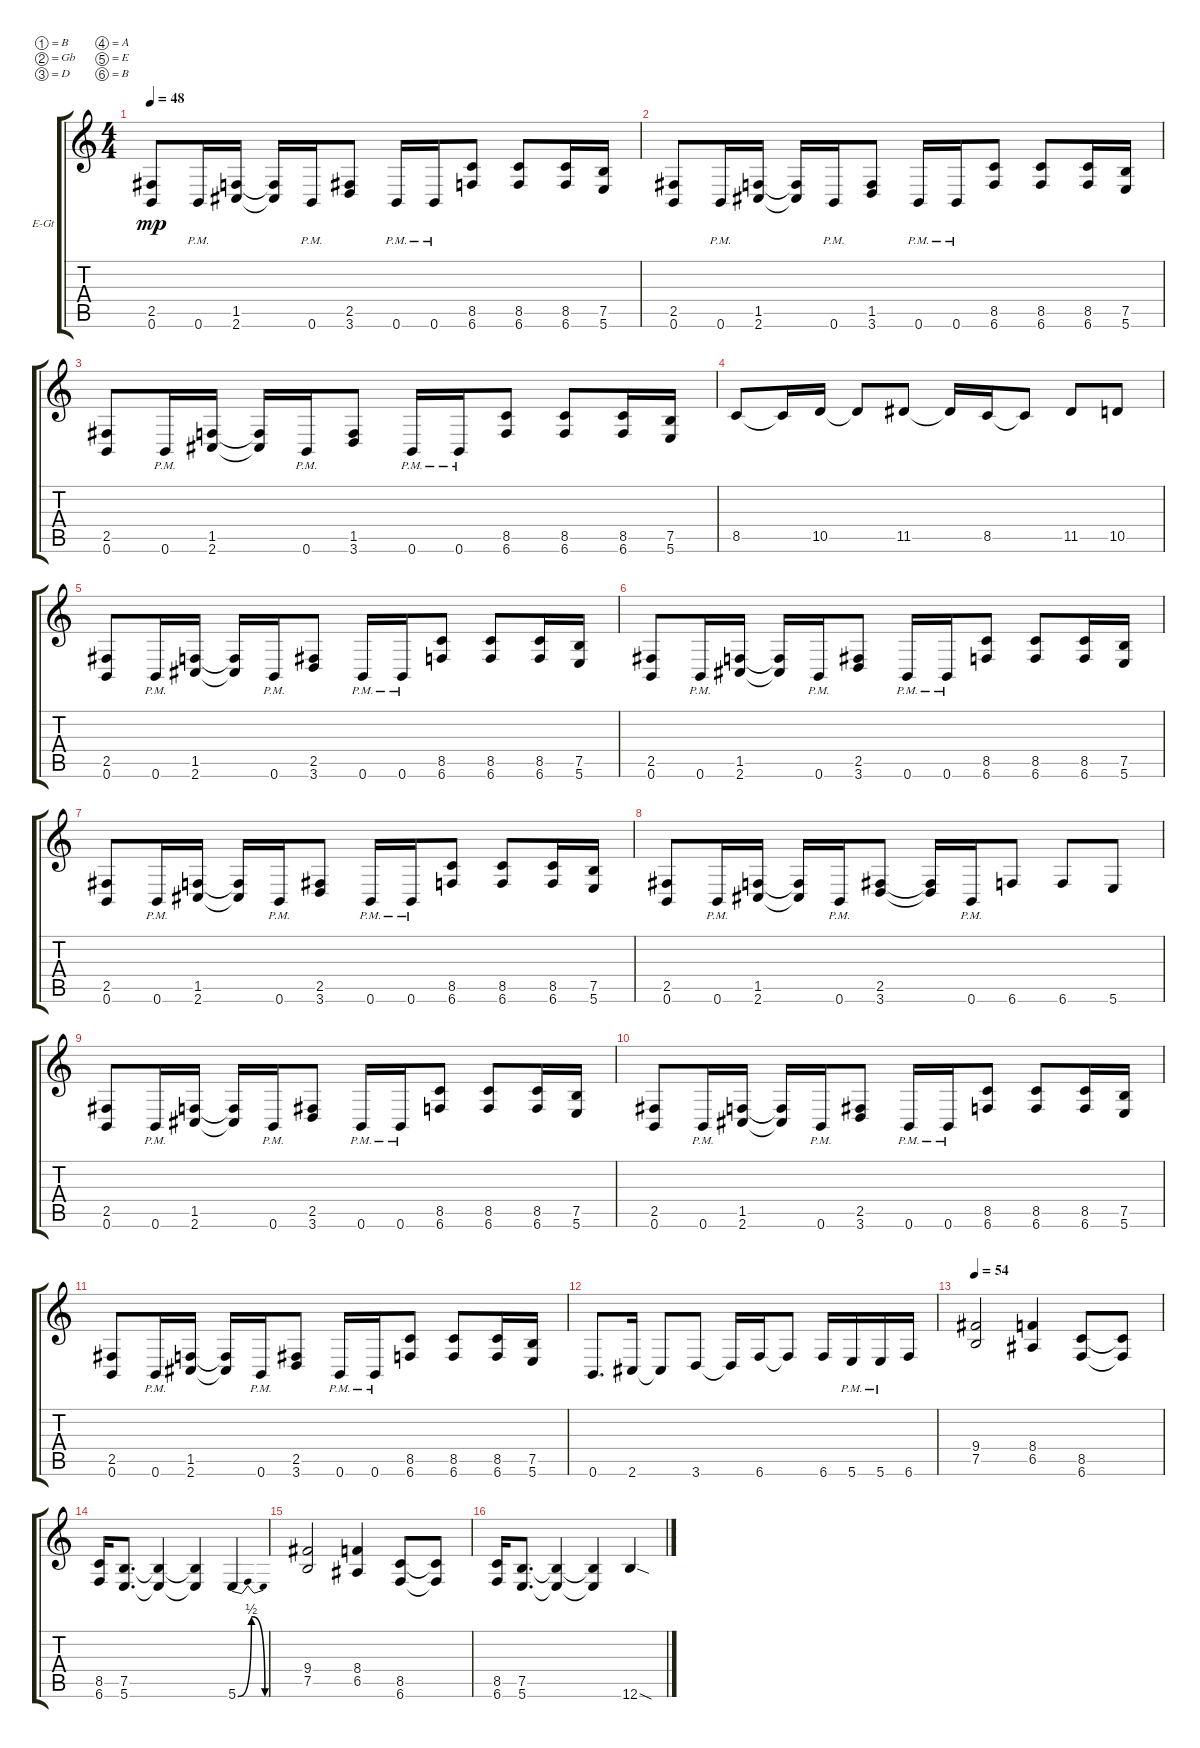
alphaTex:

\bracketExtendMode groupsimilarinstruments
\firstSystemTrackNameOrientation horizontal
\otherSystemsTrackNameOrientation horizontal
\track ("Electric Guitar 2" "E-Gt") {instrument distortionguitar}
\staff {score tabs}
\tuning (B3 Gb3 D3 A2 E2 B1)
\ts (4 4)
\tempo 48
\clef g2
\ks c
(0.6 2.5).8{dy mp} 0.6{pm}.16 (2.6 1.5).16 (2.6{t} 1.5{t}).16 0.6{pm}.16 (3.6 2.5).8 0.6{pm}.16 0.6{pm}.16 (8.5 6.6).8 (8.5 6.6).8 (8.5 6.6).16 (7.5 5.6).16 |
(0.6 2.5).8 0.6{pm}.16 (2.6 1.5).16 (2.6{t} 1.5{t}).16 0.6{pm}.16 (3.6 1.5).8 0.6{pm}.16 0.6{pm}.16 (8.5 6.6).8 (8.5 6.6).8 (8.5 6.6).16 (7.5 5.6).16 |
(0.6 2.5).8 0.6{pm}.16 (2.6 1.5).16 (2.6{t} 1.5{t}).16 0.6{pm}.16 (3.6 1.5).8 0.6{pm}.16 0.6{pm}.16 (8.5 6.6).8 (8.5 6.6).8 (8.5 6.6).16 (7.5 5.6).16 |
8.5.8 8.5{t}.16 10.5.16 10.5{t}.8 11.5.8 11.5{t}.16 8.5.16 8.5{t}.8 11.5.8 10.5.8 |
(0.6 2.5).8 0.6{pm}.16 (2.6 1.5).16 (2.6{t} 1.5{t}).16 0.6{pm}.16 (3.6 2.5).8 0.6{pm}.16 0.6{pm}.16 (8.5 6.6).8 (8.5 6.6).8 (8.5 6.6).16 (7.5 5.6).16 |
(0.6 2.5).8 0.6{pm}.16 (2.6 1.5).16 (2.6{t} 1.5{t}).16 0.6{pm}.16 (3.6 2.5).8 0.6{pm}.16 0.6{pm}.16 (8.5 6.6).8 (8.5 6.6).8 (8.5 6.6).16 (7.5 5.6).16 |
(0.6 2.5).8 0.6{pm}.16 (2.6 1.5).16 (2.6{t} 1.5{t}).16 0.6{pm}.16 (3.6 2.5).8 0.6{pm}.16 0.6{pm}.16 (8.5 6.6).8 (8.5 6.6).8 (8.5 6.6).16 (7.5 5.6).16 |
(0.6 2.5).8 0.6{pm}.16 (2.6 1.5).16 (2.6{t} 1.5{t}).16 0.6{pm}.16 (3.6 2.5).8 (3.6{t} 2.5{t}).16 0.6{pm}.16 6.6.8 6.6.8 5.6.8 |
(0.6 2.5).8 0.6{pm}.16 (2.6 1.5).16 (2.6{t} 1.5{t}).16 0.6{pm}.16 (3.6 2.5).8 0.6{pm}.16 0.6{pm}.16 (8.5 6.6).8 (8.5 6.6).8 (8.5 6.6).16 (7.5 5.6).16 |
(0.6 2.5).8 0.6{pm}.16 (2.6 1.5).16 (2.6{t} 1.5{t}).16 0.6{pm}.16 (3.6 2.5).8 0.6{pm}.16 0.6{pm}.16 (8.5 6.6).8 (8.5 6.6).8 (8.5 6.6).16 (7.5 5.6).16 |
(0.6 2.5).8 0.6{pm}.16 (2.6 1.5).16 (2.6{t} 1.5{t}).16 0.6{pm}.16 (3.6 2.5).8 0.6{pm}.16 0.6{pm}.16 (8.5 6.6).8 (8.5 6.6).8 (8.5 6.6).16 (7.5 5.6).16 |
0.6.8{d} 2.6.16 2.6{t}.8 3.6.8 3.6{t}.16 6.6.16 6.6{t}.8 6.6.16 5.6{pm}.16 5.6{pm}.16 6.6.16 |
\tempo 54
(7.5 9.4).2 (6.5 8.4).4 (6.6 8.5).8 (6.6{t} 8.5{t}).8 |
(6.6 8.5).16 (5.6 7.5).8{d} (5.6{t} 7.5{t}).4 (5.6{t} 7.5{t}).4 5.6{be (bendrelease 0 0 11.4 2 20.4 2 54 0)}.4 |
(7.5 9.4).2 (6.5 8.4).4 (6.6 8.5).8 (6.6{t} 8.5{t}).8 |
(6.6 8.5).16 (5.6 7.5).8{d} (5.6{t} 7.5{t}).4 (5.6{t} 7.5{t}).4 12.6{sod}.4
